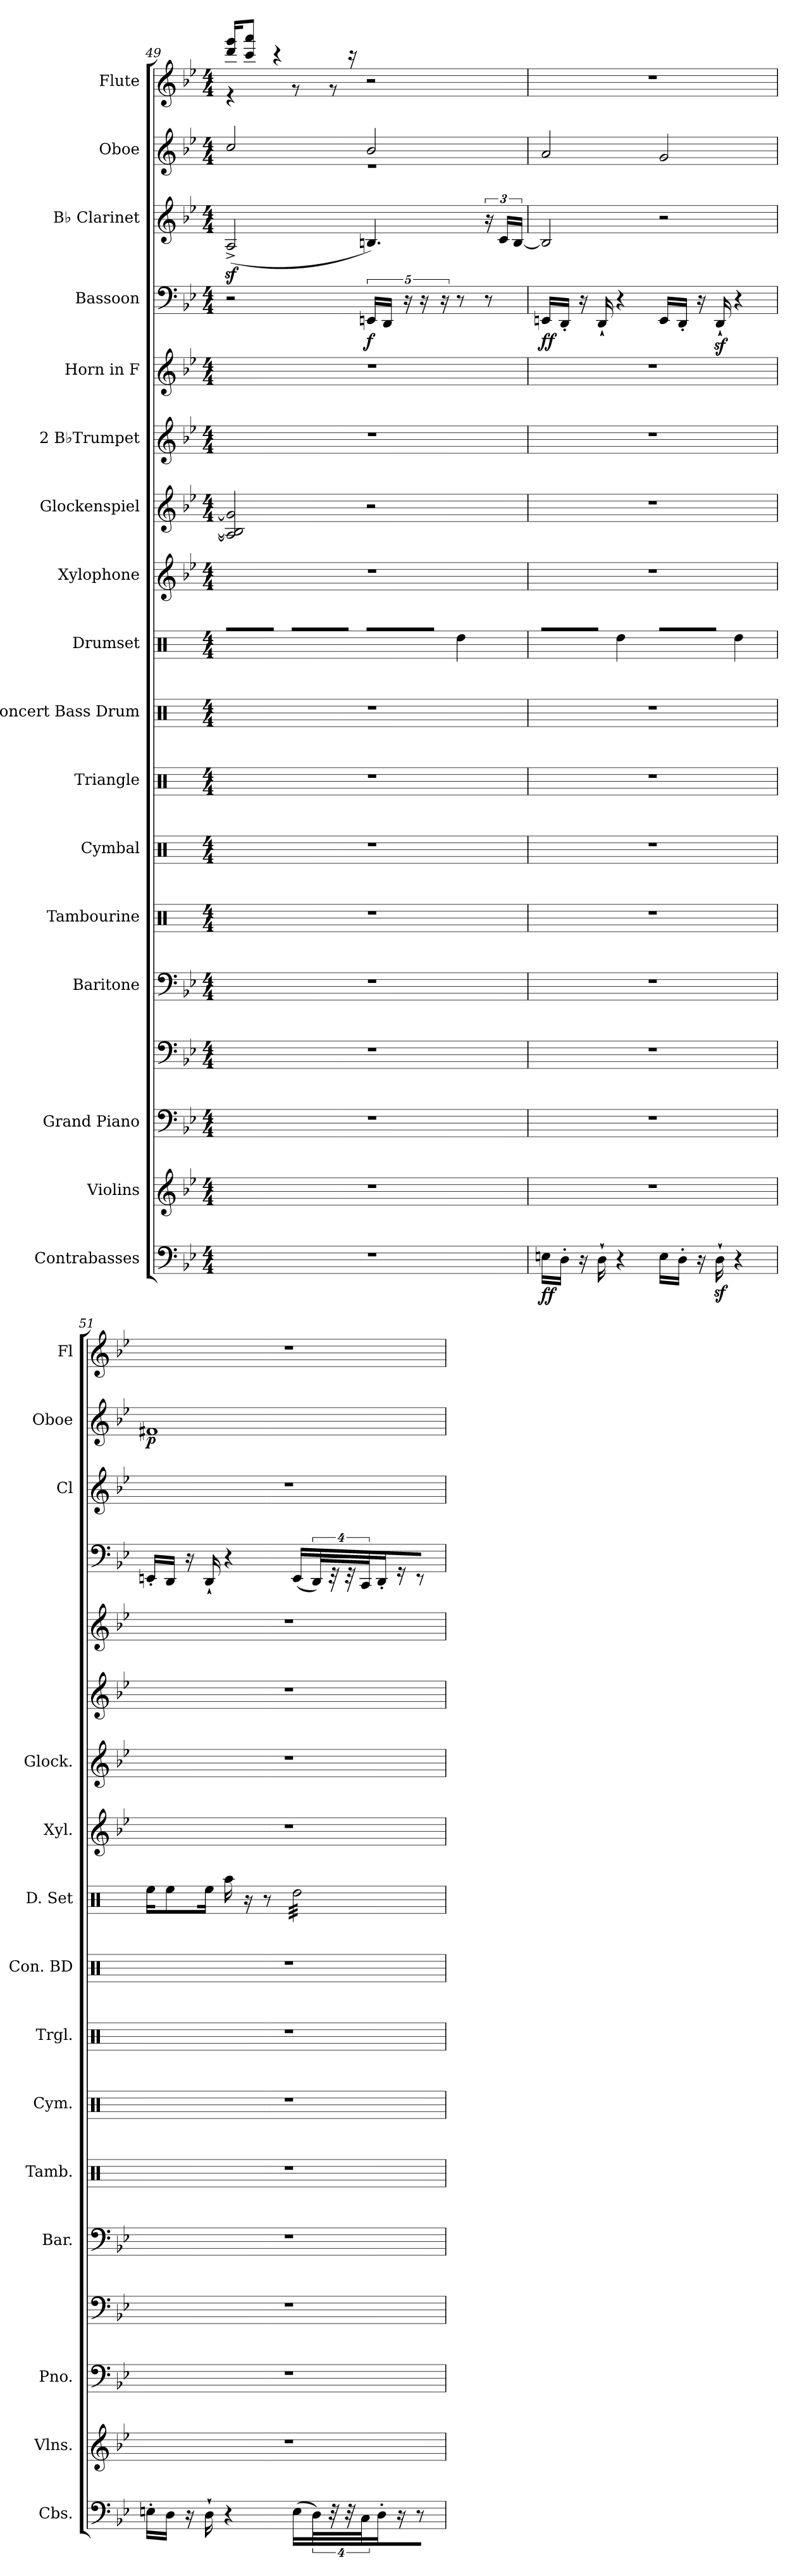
**kern	**dynam	**kern	**kern	**kern	**kern	**kern	**kern	**kern	**kern	**kern	**kern	**kern	**kern	**kern	**kern	**dynam	**kern	**kern	**dynam	**kern
*part17	*part17	*part16	*part15	*part15	*part14	*part13	*part12	*part11	*part10	*part9	*part8	*part7	*part6	*part5	*part4	*part4	*part3	*part2	*part2	*part1
*staff18	*staff18	*staff17	*staff16	*staff15	*staff14	*staff13	*staff12	*staff11	*staff10	*staff9	*staff8	*staff7	*staff6	*staff5	*staff4	*staff4	*staff3	*staff2	*staff2	*staff1
*I"Contrabasses	*	*I"Violins	*I"Grand Piano	*	*I"Baritone	*I"Tambourine	*I"Cymbal	*I"Triangle	*I"Concert Bass Drum	*I"Drumset	*I"Xylophone	*I"Glockenspiel	*I"2 B♭Trumpet	*I"Horn in F	*I"Bassoon	*	*I"B♭ Clarinet	*I"Oboe	*	*I"Flute
*I'Cbs.	*	*I'Vlns.	*I'Pno.	*	*I'Bar.	*I'Tamb.	*I'Cym.	*I'Trgl.	*I'Con. BD	*I'D. Set	*I'Xyl.	*I'Glock.	*	*	*	*	*I'Cl	*I'Oboe	*	*I'Fl
!!LO:PB:g=z
*clefF4	*	*clefG2	*clefF4	*clefF4	*clefF4	*clefX	*clefX	*clefX	*clefX	*clefX	*clefG2	*clefG2	*clefG2	*clefG2	*clefF4	*	*clefG2	*clefG2	*	*clefG2
*ITrd7c12	*	*	*	*	*	*	*	*	*	*	*ITrd-7c-12	*ITrd-14c-24	*ITrd1c2	*ITrd4c7	*	*	*ITrd1c2	*	*	*
*k[b-e-]	*	*k[b-e-]	*k[b-e-]	*k[b-e-]	*k[b-e-]	*k[]	*k[]	*k[]	*k[]	*k[]	*k[b-e-]	*k[b-e-]	*k[b-e-a-d-]	*k[b-e-a-]	*k[b-e-]	*	*k[b-e-a-d-]	*k[b-e-]	*	*k[b-e-]
*M4/4	*	*M4/4	*M4/4	*M4/4	*M4/4	*M4/4	*M4/4	*M4/4	*M4/4	*M4/4	*M4/4	*M4/4	*M4/4	*M4/4	*M4/4	*	*M4/4	*M4/4	*	*M4/4
=49	=49	=49	=49	=49	=49	=49	=49	=49	=49	=49	=49	=49	=49	=49	=49	=49	=49	=49	=49	=49
*	*	*	*	*	*	*	*	*	*	*	*	*	*	*	*	*	*	*^	*	*^
1r	.	1r	1r	1r	1r	1r	1r	1r	1r	16R'\KL	1r	2aa/] 2bb-/] 2ggg/]	1r	1r	2r	.	(<2Gz<^/	2cc/	1r	.	16ddd/ 16ggg/KL	4r
.	.	.	.	.	.	.	.	.	.	8R\	.	.	.	.	.	.	.	.	.	.	8ccc/ 8aaa/J	.
.	.	.	.	.	.	.	.	.	.	16R\Jk	.	.	.	.	.	.	.	.	.	.	4r	.
.	.	.	.	.	.	.	.	.	.	16R'\KL	.	.	.	.	.	.	.	.	.	.	.	8r
.	.	.	.	.	.	.	.	.	.	8R\	.	.	.	.	.	.	.	.	.	.	.	.
.	.	.	.	.	.	.	.	.	.	.	.	.	.	.	.	.	.	.	.	.	.	8r
.	.	.	.	.	.	.	.	.	.	16R\Jk	.	.	.	.	.	.	.	.	.	.	16r	.
!	!	!	!	!	!	!	!	!	!	!	!	!	!	!	!	!LO:DY:b	!	!	!	!	!	!
.	.	.	.	.	.	.	.	.	.	16R'\KL	.	2r	.	.	20EEn/LL	f	4.An/)	2b-/	.	.	2r	2ryy
.	.	.	.	.	.	.	.	.	.	.	.	.	.	.	20DD/JJ	.	.	.	.	.	.	.
.	.	.	.	.	.	.	.	.	.	8R\	.	.	.	.	.	.	.	.	.	.	.	.
.	.	.	.	.	.	.	.	.	.	.	.	.	.	.	20r	.	.	.	.	.	.	.
.	.	.	.	.	.	.	.	.	.	.	.	.	.	.	20r	.	.	.	.	.	.	.
.	.	.	.	.	.	.	.	.	.	16R\Jk	.	.	.	.	.	.	.	.	.	.	.	.
.	.	.	.	.	.	.	.	.	.	.	.	.	.	.	20r	.	.	.	.	.	.	.
.	.	.	.	.	.	.	.	.	.	4Rdd\	.	.	.	.	8r	.	.	.	.	.	.	.
.	.	.	.	.	.	.	.	.	.	.	.	.	.	.	8r	.	24r	.	.	.	.	.
.	.	.	.	.	.	.	.	.	.	.	.	.	.	.	.	.	24B-/LL	.	.	.	.	.
.	.	.	.	.	.	.	.	.	.	.	.	.	.	.	.	.	[24A/JJ	.	.	.	.	.
*	*	*	*	*	*	*	*	*	*	*	*	*	*	*	*	*	*	*v	*v	*	*	*
*	*	*	*	*	*	*	*	*	*	*	*	*	*	*	*	*	*	*	*	*v	*v
=50	=50	=50	=50	=50	=50	=50	=50	=50	=50	=50	=50	=50	=50	=50	=50	=50	=50	=50	=50	=50
!	!LO:DY:b	!	!	!	!	!	!	!	!	!	!	!	!	!	!	!LO:DY:b	!	!	!	!
16EEn\LL	ff	1r	1r	1r	1r	1r	1r	1r	1r	16R'\KL	1r	1r	1r	1r	16EEn/LL	ff	2A/]	2a/	.	1r
16DD'\JJ	.	.	.	.	.	.	.	.	.	8R\	.	.	.	.	16DD'/JJ	.	.	.	.	.
16r	.	.	.	.	.	.	.	.	.	.	.	.	.	.	16r	.	.	.	.	.
16DD`\	.	.	.	.	.	.	.	.	.	16R\Jk	.	.	.	.	16DD`/	.	.	.	.	.
4r	.	.	.	.	.	.	.	.	.	4Rdd\	.	.	.	.	4r	.	.	.	.	.
16EE\LL	.	.	.	.	.	.	.	.	.	16R'\KL	.	.	.	.	16EE/LL	.	2r	2g/	.	.
16DD'\JJ	.	.	.	.	.	.	.	.	.	8R\	.	.	.	.	16DD'/JJ	.	.	.	.	.
16r	.	.	.	.	.	.	.	.	.	.	.	.	.	.	16r	.	.	.	.	.
16DDz<`\	.	.	.	.	.	.	.	.	.	16R\Jk	.	.	.	.	16DDz<`/	.	.	.	.	.
4r	.	.	.	.	.	.	.	.	.	4Rdd\	.	.	.	.	4r	.	.	.	.	.
=51	=51	=51	=51	=51	=51	=51	=51	=51	=51	=51	=51	=51	=51	=51	=51	=51	=51	=51	=51	=51
!	!	!	!	!	!	!	!	!	!	!	!	!	!	!	!	!	!	!	!LO:DY:b	!
16EEn'\LL	.	1r	1r	1r	1r	1r	1r	1r	1r	16Ree\KL	1r	1r	1r	1r	16EEn'/LL	.	1r	1f#X	p	1r
16DD\JJ	.	.	.	.	.	.	.	.	.	8Ree\	.	.	.	.	16DD/JJ	.	.	.	.	.
16r	.	.	.	.	.	.	.	.	.	.	.	.	.	.	16r	.	.	.	.	.
16DD`\	.	.	.	.	.	.	.	.	.	16Ree\Jk	.	.	.	.	16DD`/	.	.	.	.	.
4r	.	.	.	.	.	.	.	.	.	16Raa\	.	.	.	.	4r	.	.	.	.	.
.	.	.	.	.	.	.	.	.	.	16r	.	.	.	.	.	.	.	.	.	.
.	.	.	.	.	.	.	.	.	.	8r	.	.	.	.	.	.	.	.	.	.
*	*	*	*	*	*	*	*	*	*	*tremolo	*	*	*	*	*	*	*	*	*	*
(>16EE\LL	.	.	.	.	.	.	.	.	.	32Rdd\LLL	.	.	.	.	(<16EE/LL	.	.	.	.	.
.	.	.	.	.	.	.	.	.	.	32Rdd\	.	.	.	.	.	.	.	.	.	.
64%3DD\JJ)	.	.	.	.	.	.	.	.	.	32Rdd\	.	.	.	.	64%3DD/JJ)	.	.	.	.	.
.	.	.	.	.	.	.	.	.	.	32Rdd\	.	.	.	.	.	.	.	.	.	.
64%3r	.	.	.	.	.	.	.	.	.	.	.	.	.	.	64%3r	.	.	.	.	.
.	.	.	.	.	.	.	.	.	.	32Rdd\	.	.	.	.	.	.	.	.	.	.
64%3r	.	.	.	.	.	.	.	.	.	32Rdd\	.	.	.	.	64%3r	.	.	.	.	.
.	.	.	.	.	.	.	.	.	.	32Rdd\	.	.	.	.	.	.	.	.	.	.
64%3CC/	.	.	.	.	.	.	.	.	.	.	.	.	.	.	64%3CC/	.	.	.	.	.
.	.	.	.	.	.	.	.	.	.	32Rdd\	.	.	.	.	.	.	.	.	.	.
16DD'\	.	.	.	.	.	.	.	.	.	32Rdd\	.	.	.	.	16DD'/	.	.	.	.	.
.	.	.	.	.	.	.	.	.	.	32Rdd\	.	.	.	.	.	.	.	.	.	.
16r	.	.	.	.	.	.	.	.	.	32Rdd\	.	.	.	.	16r	.	.	.	.	.
.	.	.	.	.	.	.	.	.	.	32Rdd\	.	.	.	.	.	.	.	.	.	.
8r	.	.	.	.	.	.	.	.	.	32Rdd\	.	.	.	.	8r	.	.	.	.	.
.	.	.	.	.	.	.	.	.	.	32Rdd\	.	.	.	.	.	.	.	.	.	.
.	.	.	.	.	.	.	.	.	.	32Rdd\	.	.	.	.	.	.	.	.	.	.
.	.	.	.	.	.	.	.	.	.	32Rdd\JJJ	.	.	.	.	.	.	.	.	.	.
*	*	*	*	*	*	*	*	*	*	*Xtremolo	*	*	*	*	*	*	*	*	*	*
=	=	=	=	=	=	=	=	=	=	=	=	=	=	=	=	=	=	=	=	=
*-	*-	*-	*-	*-	*-	*-	*-	*-	*-	*-	*-	*-	*-	*-	*-	*-	*-	*-	*-	*-
